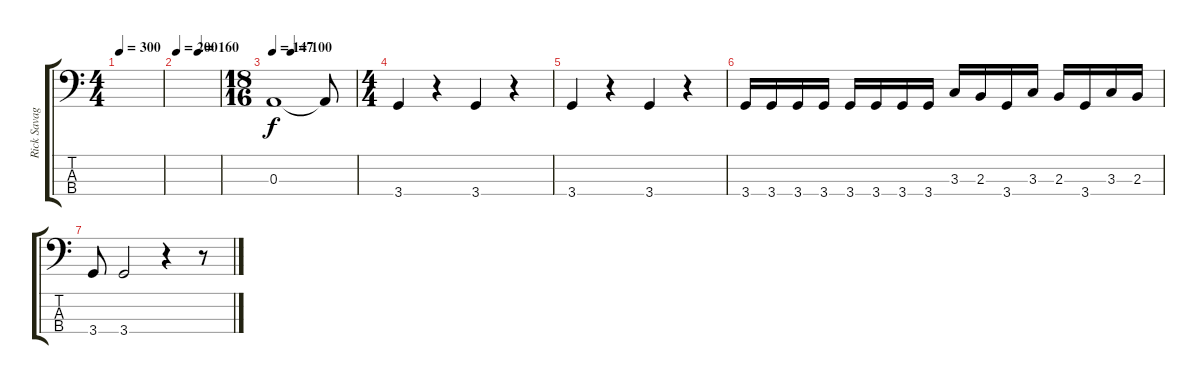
\track ("Rick Savage" "Rick Savag") {instrument electricbassfinger}
\staff {score tabs}
\tuning (G2 D2 A1 E1) {hide}
\ts (4 4)
\tempo 300
\clef f4
\ks c
|
\tempo 200
\tempo (160 0.5)
|
\ts (18 16)
\tempo 147
\tempo (100 0.2222222222222222)
0.3.1 0.3{t}.8 |
\ts (4 4)
3.4.4 r.4 3.4.4 r.4 |
3.4.4 r.4 3.4.4 r.4 |
3.4.16 3.4.16 3.4.16 3.4.16 3.4.16 3.4.16 3.4.16 3.4.16 3.3.16 2.3.16 3.4.16 3.3.16 2.3.16 3.4.16 3.3.16 2.3.16 |
3.4.8 3.4.2 r.4 r.8
